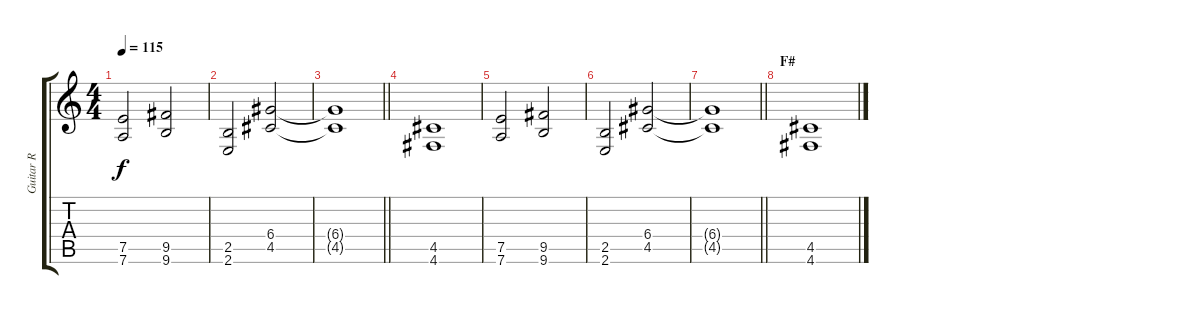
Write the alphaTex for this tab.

\track ("Guitar R" "Guitar R") {instrument electricguitarclean}
\staff {score tabs}
\tuning (E4 B3 G3 D3 A2 D2) {hide}
\ts (4 4)
\tempo 115
\clef g2
\ks c
(7.5 7.6).2{dy f} (9.5 9.6).2 |
(2.5 2.6).2 (6.4 4.5).2 |
\barLineRight lightlight
(6.4{t} 4.5{t}).1 |
(4.5 4.6).1{volume 11 instrument distortionguitar} |
(7.5 7.6).2 (9.5 9.6).2 |
(2.5 2.6).2 (6.4 4.5).2 |
\barLineRight lightlight
(6.4{t} 4.5{t}).1 |
\section ("" "F#")
(4.5 4.6).1
